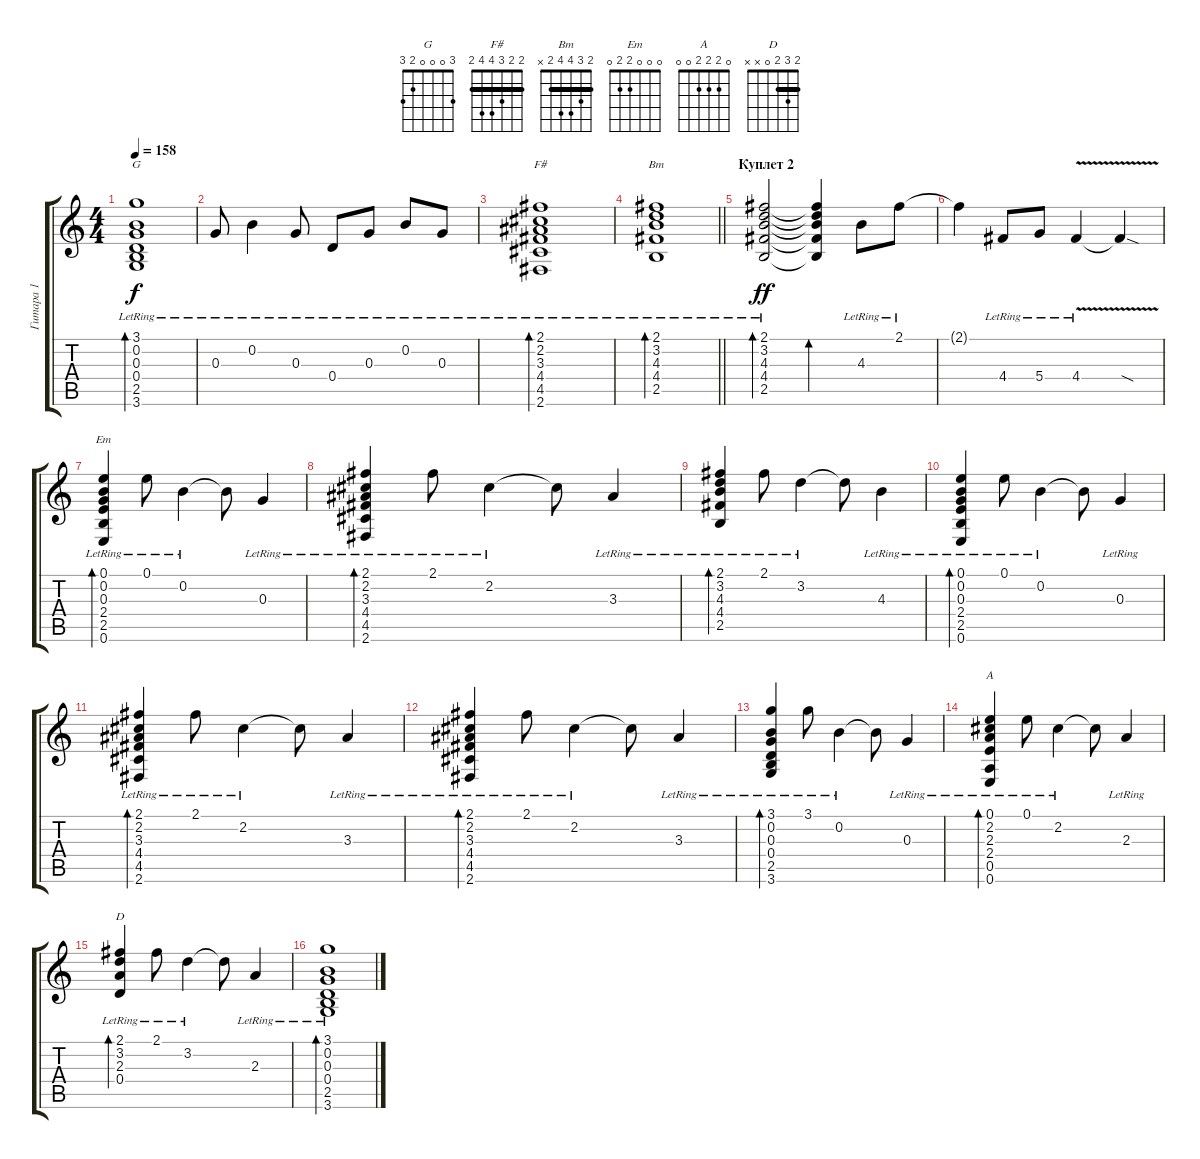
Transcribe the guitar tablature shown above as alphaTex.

\track ("Гитара 1" "Гитара 1") {instrument acousticguitarsteel}
\staff {score tabs}
\tuning (E4 B3 G3 D3 A2 E2) {hide}
\chord ("G" 3 0 0 0 2 3)
\chord ("F#" 2 2 3 4 4 2) {barre 2}
\chord ("Bm" 2 3 4 4 2 x) {barre 2}
\chord ("Em" 0 0 0 2 2 0)
\chord ("A" 0 2 2 2 0 0)
\chord ("D" 2 3 2 0 x x) {barre 2}
\ts (4 4)
\tempo 158
\clef g2
\ks c
(3.1{lr} 0.2{lr} 0.3{lr} 0.4{lr} 2.5{lr} 3.6{lr}).1{bd 240 ch "G" dy f} |
0.3{lr}.8 0.2{lr}.4 0.3{lr}.8 0.4{lr}.8 0.3{lr}.8 0.2{lr}.8 0.3{lr}.8 |
(2.1{lr} 2.2{lr} 3.3{lr} 4.4{lr} 4.5{lr} 2.6{lr}).1{bd 240 ch "F#"} |
\barLineRight lightlight
(2.1{lr} 3.2{lr} 4.3{lr} 4.4{lr} 2.5{lr}).1{bd 240 ch "Bm"} |
\section ("" "Куплет 2")
(2.1{lr} 3.2{lr} 4.3{lr} 4.4{lr} 2.5{lr}).2{bd 240 dy ff} (2.1{t} 3.2{t} 4.3{t} 4.4{t} 2.5{t}).4{bd 240} 4.3{lr}.8 2.1{lr}.8 |
2.1{t}.4 4.4{lr}.8 5.4{lr}.8 4.4{v lr}.4 4.4{sod t}.4 |
(0.1{lr} 0.2{lr} 0.3{lr} 2.4{lr} 2.5{lr} 0.6{lr}).4{bd 240 ch "Em"} 0.1{lr}.8 0.2{lr}.4 0.2{t}.8 0.3{lr}.4 |
(2.1{lr} 2.2{lr} 3.3{lr} 4.4{lr} 4.5{lr} 2.6{lr}).4{bd 240} 2.1{lr}.8 2.2{lr}.4 2.2{t}.8 3.3{lr}.4 |
(2.1{lr} 3.2{lr} 4.3{lr} 4.4{lr} 2.5{lr}).4{bd 240} 2.1{lr}.8 3.2{lr}.4 3.2{t}.8 4.3{lr}.4 |
(0.1{lr} 0.2{lr} 0.3{lr} 2.4{lr} 2.5{lr} 0.6{lr}).4{bd 240} 0.1{lr}.8 0.2{lr}.4 0.2{t}.8 0.3{lr}.4 |
(2.1{lr} 2.2{lr} 3.3{lr} 4.4{lr} 4.5{lr} 2.6{lr}).4{bd 240} 2.1{lr}.8 2.2{lr}.4 2.2{t}.8 3.3{lr}.4 |
(2.1{lr} 2.2{lr} 3.3{lr} 4.4{lr} 4.5{lr} 2.6{lr}).4{bd 240} 2.1{lr}.8 2.2{lr}.4 2.2{t}.8 3.3{lr}.4 |
(3.1{lr} 0.2{lr} 0.3{lr} 0.4{lr} 2.5{lr} 3.6{lr}).4{bd 240} 3.1{lr}.8 0.2{lr}.4 0.2{t}.8 0.3{lr}.4 |
(0.1{lr} 2.2{lr} 2.3{lr} 2.4{lr} 0.5{lr} 0.6{lr}).4{bd 240 ch "A"} 0.1{lr}.8 2.2{lr}.4 2.2{t}.8 2.3{lr}.4 |
(2.1{lr} 3.2{lr} 2.3{lr} 0.4{lr}).4{bd 240 ch "D"} 2.1{lr}.8 3.2{lr}.4 3.2{t}.8 2.3{lr}.4 |
(3.1{lr} 0.2{lr} 0.3{lr} 0.4{lr} 2.5{lr} 3.6{lr}).1{bd 240}
